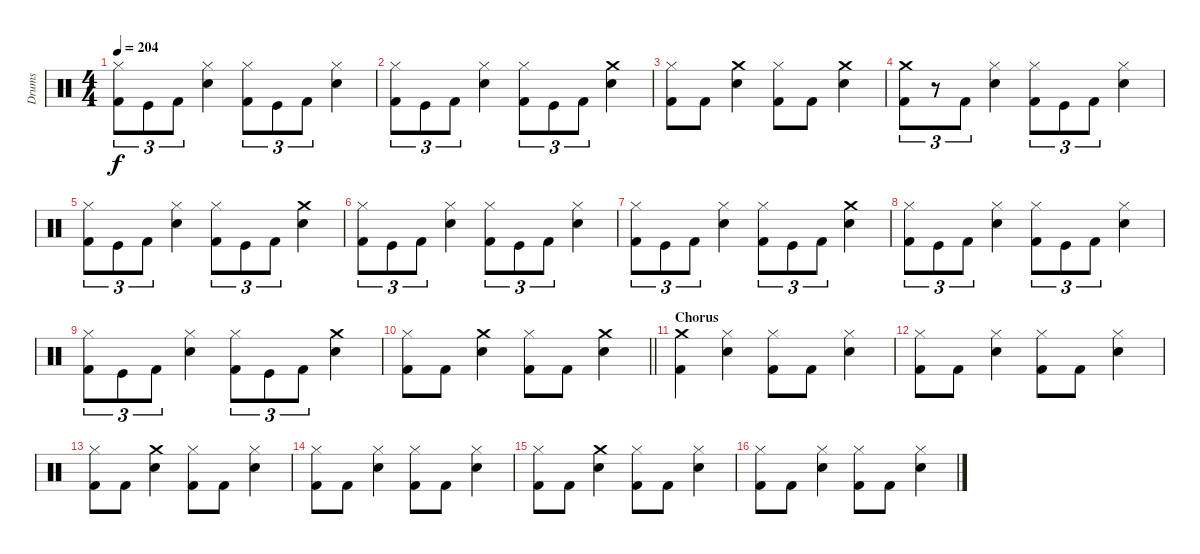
\track ("Drums" "Drums") {instrument percussion}
\staff {score}
\articulation defaults
\ts (4 4)
\tempo 204
\clef neutral
\ks c
("Hi-Hat (closed)" "Kick (hit) 2").8{tu (3 2) dy f} "Kick (hit)".8{tu (3 2)} "Kick (hit) 2".8{tu (3 2)} ("Snare (hit) 2" "Hi-Hat (closed)").4 ("Hi-Hat (closed)" "Kick (hit) 2").8{tu (3 2)} "Kick (hit)".8{tu (3 2)} "Kick (hit) 2".8{tu (3 2)} ("Hi-Hat (closed)" "Snare (hit) 2").4 |
("Hi-Hat (closed)" "Kick (hit) 2").8{tu (3 2)} "Kick (hit)".8{tu (3 2)} "Kick (hit) 2".8{tu (3 2)} ("Snare (hit) 2" "Hi-Hat (closed)").4 ("Hi-Hat (closed)" "Kick (hit) 2").8{tu (3 2)} "Kick (hit)".8{tu (3 2)} "Kick (hit) 2".8{tu (3 2)} ("Crash medium (hit)" "Snare (hit) 2").4 |
("Kick (hit) 2" "Hi-Hat (closed)").8 "Kick (hit) 2".8 ("Crash medium (hit)" "Snare (hit) 2").4 ("Kick (hit) 2" "Hi-Hat (closed)").8 "Kick (hit) 2".8 ("Crash medium (hit)" "Snare (hit) 2").4 |
("Crash medium (hit)" "Kick (hit) 2").8{tu (3 2)} r.8{tu (3 2)} "Kick (hit) 2".8{tu (3 2)} ("Snare (hit) 2" "Hi-Hat (closed)").4 ("Hi-Hat (closed)" "Kick (hit) 2").8{tu (3 2)} "Kick (hit)".8{tu (3 2)} "Kick (hit) 2".8{tu (3 2)} ("Hi-Hat (closed)" "Snare (hit) 2").4 |
("Hi-Hat (closed)" "Kick (hit) 2").8{tu (3 2)} "Kick (hit)".8{tu (3 2)} "Kick (hit) 2".8{tu (3 2)} ("Snare (hit) 2" "Hi-Hat (closed)").4 ("Hi-Hat (closed)" "Kick (hit) 2").8{tu (3 2)} "Kick (hit)".8{tu (3 2)} "Kick (hit) 2".8{tu (3 2)} ("Crash medium (hit)" "Snare (hit) 2").4 |
("Hi-Hat (closed)" "Kick (hit) 2").8{tu (3 2)} "Kick (hit)".8{tu (3 2)} "Kick (hit) 2".8{tu (3 2)} ("Snare (hit) 2" "Hi-Hat (closed)").4 ("Hi-Hat (closed)" "Kick (hit) 2").8{tu (3 2)} "Kick (hit)".8{tu (3 2)} "Kick (hit) 2".8{tu (3 2)} ("Hi-Hat (closed)" "Snare (hit) 2").4 |
("Hi-Hat (closed)" "Kick (hit) 2").8{tu (3 2)} "Kick (hit)".8{tu (3 2)} "Kick (hit) 2".8{tu (3 2)} ("Snare (hit) 2" "Hi-Hat (closed)").4 ("Hi-Hat (closed)" "Kick (hit) 2").8{tu (3 2)} "Kick (hit)".8{tu (3 2)} "Kick (hit) 2".8{tu (3 2)} ("Crash medium (hit)" "Snare (hit) 2").4 |
("Hi-Hat (closed)" "Kick (hit) 2").8{tu (3 2)} "Kick (hit)".8{tu (3 2)} "Kick (hit) 2".8{tu (3 2)} ("Snare (hit) 2" "Hi-Hat (closed)").4 ("Hi-Hat (closed)" "Kick (hit) 2").8{tu (3 2)} "Kick (hit)".8{tu (3 2)} "Kick (hit) 2".8{tu (3 2)} ("Hi-Hat (closed)" "Snare (hit) 2").4 |
("Hi-Hat (closed)" "Kick (hit) 2").8{tu (3 2)} "Kick (hit)".8{tu (3 2)} "Kick (hit) 2".8{tu (3 2)} ("Snare (hit) 2" "Hi-Hat (closed)").4 ("Hi-Hat (closed)" "Kick (hit) 2").8{tu (3 2)} "Kick (hit)".8{tu (3 2)} "Kick (hit) 2".8{tu (3 2)} ("Crash medium (hit)" "Snare (hit) 2").4 |
\barLineRight lightlight
("Kick (hit) 2" "Hi-Hat (closed)").8 "Kick (hit) 2".8 ("Crash medium (hit)" "Snare (hit) 2").4 ("Kick (hit) 2" "Hi-Hat (closed)").8 "Kick (hit) 2".8 ("Crash medium (hit)" "Snare (hit) 2").4 |
\section ("" "Chorus")
("Kick (hit) 2" "Crash medium (hit)").4 ("Hi-Hat (closed)" "Snare (hit) 2").4 ("Hi-Hat (closed)" "Kick (hit) 2").8 "Kick (hit) 2".8 ("Snare (hit) 2" "Hi-Hat (closed)").4 |
("Kick (hit) 2" "Hi-Hat (closed)").8 "Kick (hit) 2".8 ("Snare (hit) 2" "Hi-Hat (closed)").4 ("Kick (hit) 2" "Hi-Hat (closed)").8 "Kick (hit) 2".8 ("Snare (hit) 2" "Hi-Hat (closed)").4 |
("Kick (hit) 2" "Hi-Hat (closed)").8 "Kick (hit) 2".8 ("Crash medium (hit)" "Snare (hit) 2").4 ("Kick (hit) 2" "Hi-Hat (closed)").8 "Kick (hit) 2".8 ("Snare (hit) 2" "Hi-Hat (closed)").4 |
("Kick (hit) 2" "Hi-Hat (closed)").8 "Kick (hit) 2".8 ("Snare (hit) 2" "Hi-Hat (closed)").4 ("Kick (hit) 2" "Hi-Hat (closed)").8 "Kick (hit) 2".8 ("Snare (hit) 2" "Hi-Hat (closed)").4 |
("Kick (hit) 2" "Hi-Hat (closed)").8 "Kick (hit) 2".8 ("Crash medium (hit)" "Snare (hit) 2").4 ("Kick (hit) 2" "Hi-Hat (closed)").8 "Kick (hit) 2".8 ("Snare (hit) 2" "Hi-Hat (closed)").4 |
("Kick (hit) 2" "Hi-Hat (closed)").8 "Kick (hit) 2".8 ("Snare (hit) 2" "Hi-Hat (closed)").4 ("Kick (hit) 2" "Hi-Hat (closed)").8 "Kick (hit) 2".8 ("Snare (hit) 2" "Hi-Hat (closed)").4
